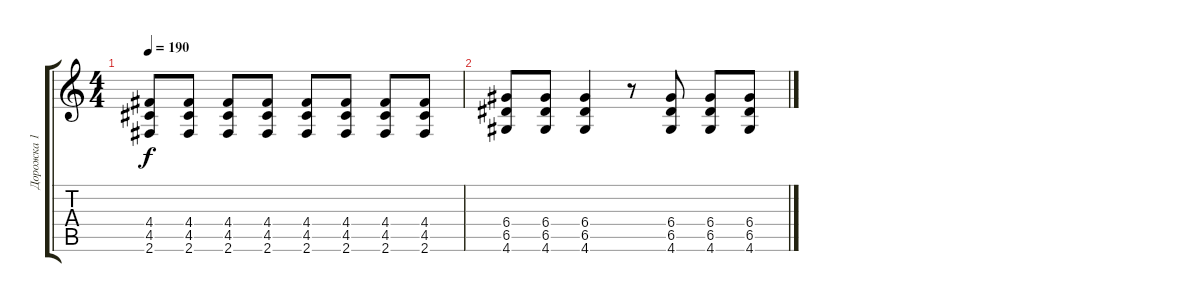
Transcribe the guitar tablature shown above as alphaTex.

\track ("Дорожка 1" "Дорожка 1") {instrument distortionguitar}
\staff {score tabs}
\tuning (E4 B3 G3 D3 A2 E2) {hide}
\ts (4 4)
\tempo 190
\clef g2
\ks c
(4.4 4.5 2.6).8{dy f} (4.4 4.5 2.6).8 (4.4 4.5 2.6).8 (4.4 4.5 2.6).8 (4.4 4.5 2.6).8 (4.4 4.5 2.6).8 (4.4 4.5 2.6).8 (4.4 4.5 2.6).8 |
(6.4 6.5 4.6).8 (6.4 6.5 4.6).8 (6.4 6.5 4.6).4 r.8 (6.4 6.5 4.6).8 (6.4 6.5 4.6).8 (6.4 6.5 4.6).8
